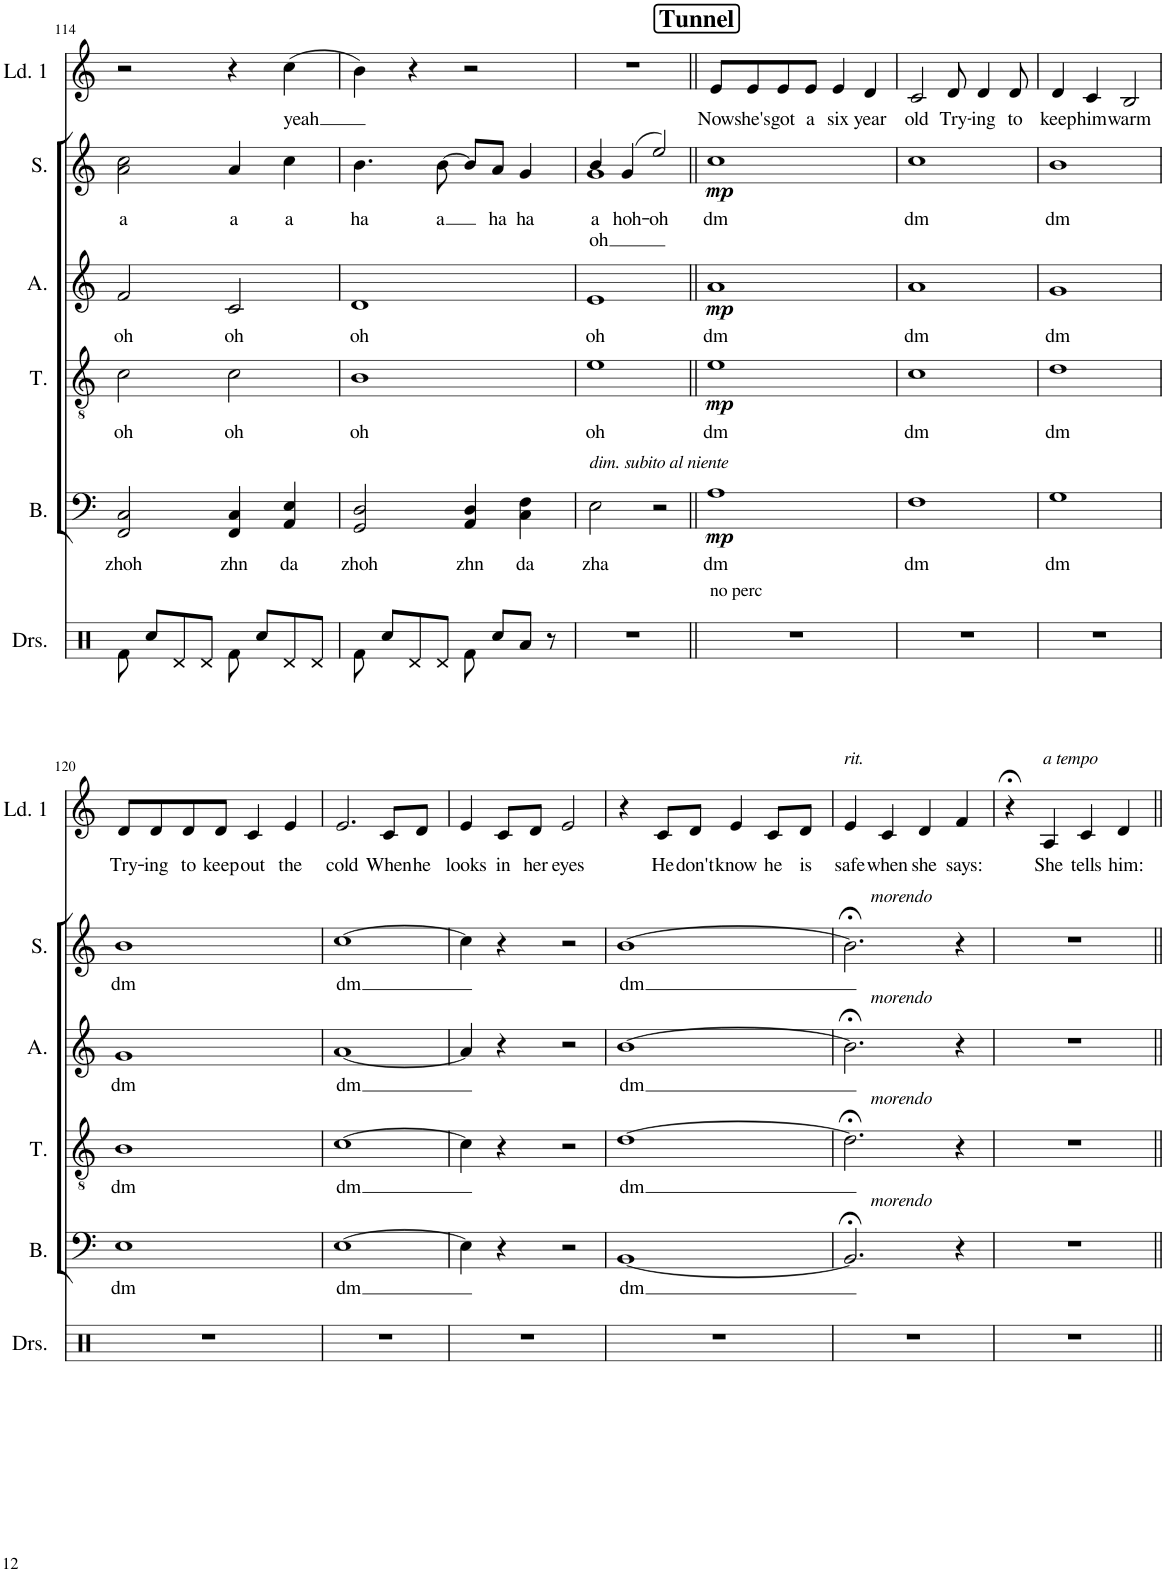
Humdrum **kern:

**kern	**kern	**text	**dynam	**kern	**text	**dynam	**kern	**text	**dynam	**kern	**text	**text	**dynam	**kern	**text
*part6	*part5	*part5	*part5	*part4	*part4	*part4	*part3	*part3	*part3	*part2	*part2	*part2	*part2	*part1	*part1
*staff6	*staff5	*staff5	*staff5	*staff4	*staff4	*staff4	*staff3	*staff3	*staff3	*staff2	*staff2	*staff2	*staff2	*staff1	*staff1
*I"Drumset	*I"Bass	*	*	*I"Tenor	*	*	*I"Alto	*	*	*I"Soprano	*	*	*	*I"Lead 1	*
*I'Drs.	*I'B.	*	*	*I'T.	*	*	*I'A.	*	*	*I'S.	*	*	*	*I'Ld. 1	*
!!LO:PB:g=z
*clefX	*clefF4	*	*	*clefGv2	*	*	*clefG2	*	*	*clefG2	*	*	*	*clefG2	*
*k[]	*k[]	*	*	*k[]	*	*	*k[]	*	*	*k[]	*	*	*	*k[]	*
*M2/2	*M2/2	*	*	*M2/2	*	*	*M2/2	*	*	*M2/2	*	*	*	*M2/2	*
*met(c|)	*met(c|)	*	*	*met(c|)	*	*	*met(c|)	*	*	*met(c|)	*	*	*	*met(c|)	*
=114	=114	=114	=114	=114	=114	=114	=114	=114	=114	=114	=114	=114	=114	=114	=114
!	!	!LO:LY:b	!	!	!LO:LY:b	!	!	!LO:LY:b	!	!	!LO:LY:b	!	!	!	!
8Rf\	2FF/ 2C/	zhoh	.	2c\	oh	.	2f/	oh	.	2a\ 2cc\	a	.	.	2r	.
8Rcc/L	.	.	.	.	.	.	.	.	.	.	.	.	.	.	.
8Rd/	.	.	.	.	.	.	.	.	.	.	.	.	.	.	.
8Rd/J	.	.	.	.	.	.	.	.	.	.	.	.	.	.	.
!	!	!LO:LY:b	!	!	!LO:LY:b	!	!	!LO:LY:b	!	!	!LO:LY:b	!	!	!	!
8Rf\	4FF/ 4C/	zhn	.	2c\	oh	.	2c/	oh	.	4a/	a	.	.	4r	.
8Rcc/L	.	.	.	.	.	.	.	.	.	.	.	.	.	.	.
!	!	!LO:LY:b	!	!	!	!	!	!	!	!	!LO:LY:b	!	!	!	!LO:LY:b
8Rd/	4AA/ 4E/	da	.	.	.	.	.	.	.	4cc\	a	.	.	(4cc\	-yeah
8Rd/J	.	.	.	.	.	.	.	.	.	.	.	.	.	.	.
=115	=115	=115	=115	=115	=115	=115	=115	=115	=115	=115	=115	=115	=115	=115	=115
!	!	!LO:LY:b	!	!	!LO:LY:b	!	!	!LO:LY:b	!	!	!LO:LY:b	!	!	!	!
8Rf\	2GG/ 2D/	zhoh	.	1B	oh	.	1d	oh	.	4.b\	ha	.	.	4b\)	.
8Rcc/L	.	.	.	.	.	.	.	.	.	.	.	.	.	.	.
8Rd/	.	.	.	.	.	.	.	.	.	.	.	.	.	4r	.
!	!	!	!	!	!	!	!	!	!	!	!LO:LY:b	!	!	!	!
8Rd/J	.	.	.	.	.	.	.	.	.	[8b\	a	.	.	.	.
!	!	!LO:LY:b	!	!	!	!	!	!	!	!	!	!	!	!	!
8Rf\	4AA/ 4D/	zhn	.	.	.	.	.	.	.	8b/L]	.	.	.	2r	.
!	!	!	!	!	!	!	!	!	!	!	!LO:LY:b	!	!	!	!
8Rcc/L	.	.	.	.	.	.	.	.	.	8a/J	ha	.	.	.	.
!	!	!LO:LY:b	!	!	!	!	!	!	!	!	!LO:LY:b	!	!	!	!
8Ra/J	4C\ 4F\	da	.	.	.	.	.	.	.	4g/	ha	.	.	.	.
8r	.	.	.	.	.	.	.	.	.	.	.	.	.	.	.
=116	=116	=116	=116	=116	=116	=116	=116	=116	=116	=116	=116	=116	=116	=116	=116
!	!LO:TX:a:i:t=dim. subito al niente	!	!	!	!	!	!	!	!	!	!	!	!	!	!
!	!	!LO:LY:b	!	!	!LO:LY:b	!	!	!LO:LY:b	!	!	!LO:LY:b	!LO:LY:b	!	!	!
*	*	*	*	*	*	*	*	*	*	*^	*	*	*	*	*
1r	2E\	zha	.	1e	oh	.	1e	oh	.	4b/	1g	a	oh	.	1r	.
!	!	!	!	!	!	!	!	!	!	!	!	!LO:LY:b	!	!	!	!
.	.	.	.	.	.	.	.	.	.	(4g/	.	hoh-	.	.	.	.
!	!	!	!	!	!	!	!	!	!	!	!	!LO:LY:b	!	!	!	!
.	2r	.	.	.	.	.	.	.	.	2ee/)	.	-oh	.	.	.	.
*	*	*	*	*	*	*	*	*	*	*v	*v	*	*	*	*	*
!!LO:REH:place=s1:a:B:cj:fs=14:t=Tunnel
=117||	=117||	=117||	=117||	=117||	=117||	=117||	=117||	=117||	=117||	=117||	=117||	=117||	=117||	=117||	=117||
!LO:TX:a:t=no perc	!	!	!	!	!	!	!	!	!	!	!	!	!	!	!
!	!	!LO:LY:b	!LO:DY:b	!	!LO:LY:b	!LO:DY:b	!	!LO:LY:b	!LO:DY:b	!	!LO:LY:b	!	!LO:DY:b	!	!LO:LY:b
1r	1A	dm	mp	1e	dm	mp	1a	dm	mp	1cc	dm	.	mp	8e/L	Now
!	!	!	!	!	!	!	!	!	!	!	!	!	!	!	!LO:LY:b
.	.	.	.	.	.	.	.	.	.	.	.	.	.	8e/	she's
!	!	!	!	!	!	!	!	!	!	!	!	!	!	!	!LO:LY:b
.	.	.	.	.	.	.	.	.	.	.	.	.	.	8e/	got
!	!	!	!	!	!	!	!	!	!	!	!	!	!	!	!LO:LY:b
.	.	.	.	.	.	.	.	.	.	.	.	.	.	8e/J	a
!	!	!	!	!	!	!	!	!	!	!	!	!	!	!	!LO:LY:b
.	.	.	.	.	.	.	.	.	.	.	.	.	.	4e/	six
!	!	!	!	!	!	!	!	!	!	!	!	!	!	!	!LO:LY:b
.	.	.	.	.	.	.	.	.	.	.	.	.	.	4d/	year
=118	=118	=118	=118	=118	=118	=118	=118	=118	=118	=118	=118	=118	=118	=118	=118
!	!	!LO:LY:b	!	!	!LO:LY:b	!	!	!LO:LY:b	!	!	!LO:LY:b	!	!	!	!LO:LY:b
1r	1F	dm	.	1c	dm	.	1a	dm	.	1cc	dm	.	.	2c/	old
!	!	!	!	!	!	!	!	!	!	!	!	!	!	!	!LO:LY:b
.	.	.	.	.	.	.	.	.	.	.	.	.	.	8d/	Try-
!	!	!	!	!	!	!	!	!	!	!	!	!	!	!	!LO:LY:b
.	.	.	.	.	.	.	.	.	.	.	.	.	.	4d/	-ing
!	!	!	!	!	!	!	!	!	!	!	!	!	!	!	!LO:LY:b
.	.	.	.	.	.	.	.	.	.	.	.	.	.	8d/	to
=119	=119	=119	=119	=119	=119	=119	=119	=119	=119	=119	=119	=119	=119	=119	=119
!	!	!LO:LY:b	!	!	!LO:LY:b	!	!	!LO:LY:b	!	!	!LO:LY:b	!	!	!	!LO:LY:b
1r	1G	dm	.	1d	dm	.	1g	dm	.	1b	dm	.	.	4d/	keep
!	!	!	!	!	!	!	!	!	!	!	!	!	!	!	!LO:LY:b
.	.	.	.	.	.	.	.	.	.	.	.	.	.	4c/	him
!	!	!	!	!	!	!	!	!	!	!	!	!	!	!	!LO:LY:b
.	.	.	.	.	.	.	.	.	.	.	.	.	.	2B/	warm
!!LO:LB:g=z
=120	=120	=120	=120	=120	=120	=120	=120	=120	=120	=120	=120	=120	=120	=120	=120
!	!	!LO:LY:b	!	!	!LO:LY:b	!	!	!LO:LY:b	!	!	!LO:LY:b	!	!	!	!LO:LY:b
1r	1E	dm	.	1B	dm	.	1g	dm	.	1b	dm	.	.	8d/L	Try-
!	!	!	!	!	!	!	!	!	!	!	!	!	!	!	!LO:LY:b
.	.	.	.	.	.	.	.	.	.	.	.	.	.	8d/	-ing
!	!	!	!	!	!	!	!	!	!	!	!	!	!	!	!LO:LY:b
.	.	.	.	.	.	.	.	.	.	.	.	.	.	8d/	to
!	!	!	!	!	!	!	!	!	!	!	!	!	!	!	!LO:LY:b
.	.	.	.	.	.	.	.	.	.	.	.	.	.	8d/J	keep
!	!	!	!	!	!	!	!	!	!	!	!	!	!	!	!LO:LY:b
.	.	.	.	.	.	.	.	.	.	.	.	.	.	4c/	out
!	!	!	!	!	!	!	!	!	!	!	!	!	!	!	!LO:LY:b
.	.	.	.	.	.	.	.	.	.	.	.	.	.	4e/	the
=121	=121	=121	=121	=121	=121	=121	=121	=121	=121	=121	=121	=121	=121	=121	=121
!	!	!LO:LY:b	!	!	!LO:LY:b	!	!	!LO:LY:b	!	!	!LO:LY:b	!	!	!	!LO:LY:b
1r	[1E	dm	.	[1c	dm	.	[1a	dm	.	[1cc	dm	.	.	2.e/	cold
!	!	!	!	!	!	!	!	!	!	!	!	!	!	!	!LO:LY:b
.	.	.	.	.	.	.	.	.	.	.	.	.	.	8c/L	When
!	!	!	!	!	!	!	!	!	!	!	!	!	!	!	!LO:LY:b
.	.	.	.	.	.	.	.	.	.	.	.	.	.	8d/J	he
=122	=122	=122	=122	=122	=122	=122	=122	=122	=122	=122	=122	=122	=122	=122	=122
!	!	!	!	!	!	!	!	!	!	!	!	!	!	!	!LO:LY:b
1r	4E\]	.	.	4c\]	.	.	4a/]	.	.	4cc\]	.	.	.	4e/	looks
!	!	!	!	!	!	!	!	!	!	!	!	!	!	!	!LO:LY:b
.	4r	.	.	4r	.	.	4r	.	.	4r	.	.	.	8c/L	in
!	!	!	!	!	!	!	!	!	!	!	!	!	!	!	!LO:LY:b
.	.	.	.	.	.	.	.	.	.	.	.	.	.	8d/J	her
!	!	!	!	!	!	!	!	!	!	!	!	!	!	!	!LO:LY:b
.	2r	.	.	2r	.	.	2r	.	.	2r	.	.	.	2e/	eyes
=123	=123	=123	=123	=123	=123	=123	=123	=123	=123	=123	=123	=123	=123	=123	=123
!	!	!LO:LY:b	!	!	!LO:LY:b	!	!	!LO:LY:b	!	!	!LO:LY:b	!	!	!	!
1r	[1BB	dm	.	[1d	dm	.	[1b	dm	.	[1b	dm	.	.	4r	.
!	!	!	!	!	!	!	!	!	!	!	!	!	!	!	!LO:LY:b
.	.	.	.	.	.	.	.	.	.	.	.	.	.	8c/L	He
!	!	!	!	!	!	!	!	!	!	!	!	!	!	!	!LO:LY:b
.	.	.	.	.	.	.	.	.	.	.	.	.	.	8d/J	don't
!	!	!	!	!	!	!	!	!	!	!	!	!	!	!	!LO:LY:b
.	.	.	.	.	.	.	.	.	.	.	.	.	.	4e/	know
!	!	!	!	!	!	!	!	!	!	!	!	!	!	!	!LO:LY:b
.	.	.	.	.	.	.	.	.	.	.	.	.	.	8c/L	he
!	!	!	!	!	!	!	!	!	!	!	!	!	!	!	!LO:LY:b
.	.	.	.	.	.	.	.	.	.	.	.	.	.	8d/J	is
=124	=124	=124	=124	=124	=124	=124	=124	=124	=124	=124	=124	=124	=124	=124	=124
!	!	!	!	!	!	!	!	!	!	!	!	!	!	!LO:TX:a:i:t=rit.	!
!	!	!	!	!	!	!	!	!	!	!LO:TX:a:i:t=morendo	!	!	!	!	!
!	!	!	!	!	!	!	!LO:TX:a:i:t=morendo	!	!	!	!	!	!	!	!
!	!	!	!	!LO:TX:a:i:t=morendo	!	!	!	!	!	!	!	!	!	!	!
!	!LO:TX:a:i:t=morendo	!	!	!	!	!	!	!	!	!	!	!	!	!	!
!	!	!	!	!	!	!	!	!	!	!	!	!	!	!	!LO:LY:b
1r	2.BB;</]	.	.	2.d;<\]	.	.	2.b;<\]	.	.	2.b;<\]	.	.	.	4e/	safe
!	!	!	!	!	!	!	!	!	!	!	!	!	!	!	!LO:LY:b
.	.	.	.	.	.	.	.	.	.	.	.	.	.	4c/	when
!	!	!	!	!	!	!	!	!	!	!	!	!	!	!	!LO:LY:b
.	.	.	.	.	.	.	.	.	.	.	.	.	.	4d/	she
!	!	!	!	!	!	!	!	!	!	!	!	!	!	!	!LO:LY:b
.	4r	.	.	4r	.	.	4r	.	.	4r	.	.	.	4f/	says:
=125	=125	=125	=125	=125	=125	=125	=125	=125	=125	=125	=125	=125	=125	=125	=125
1r	1r	.	.	1r	.	.	1r	.	.	1r	.	.	.	4r;<	.
!	!	!	!	!	!	!	!	!	!	!	!	!	!	!LO:TX:a:i:t=a tempo	!
!	!	!	!	!	!	!	!	!	!	!	!	!	!	!	!LO:LY:b
.	.	.	.	.	.	.	.	.	.	.	.	.	.	4A/	She
!	!	!	!	!	!	!	!	!	!	!	!	!	!	!	!LO:LY:b
.	.	.	.	.	.	.	.	.	.	.	.	.	.	4c/	tells
!	!	!	!	!	!	!	!	!	!	!	!	!	!	!	!LO:LY:b
.	.	.	.	.	.	.	.	.	.	.	.	.	.	4d/	him:
=||	=||	=||	=||	=||	=||	=||	=||	=||	=||	=||	=||	=||	=||	=||	=||
*-	*-	*-	*-	*-	*-	*-	*-	*-	*-	*-	*-	*-	*-	*-	*-
